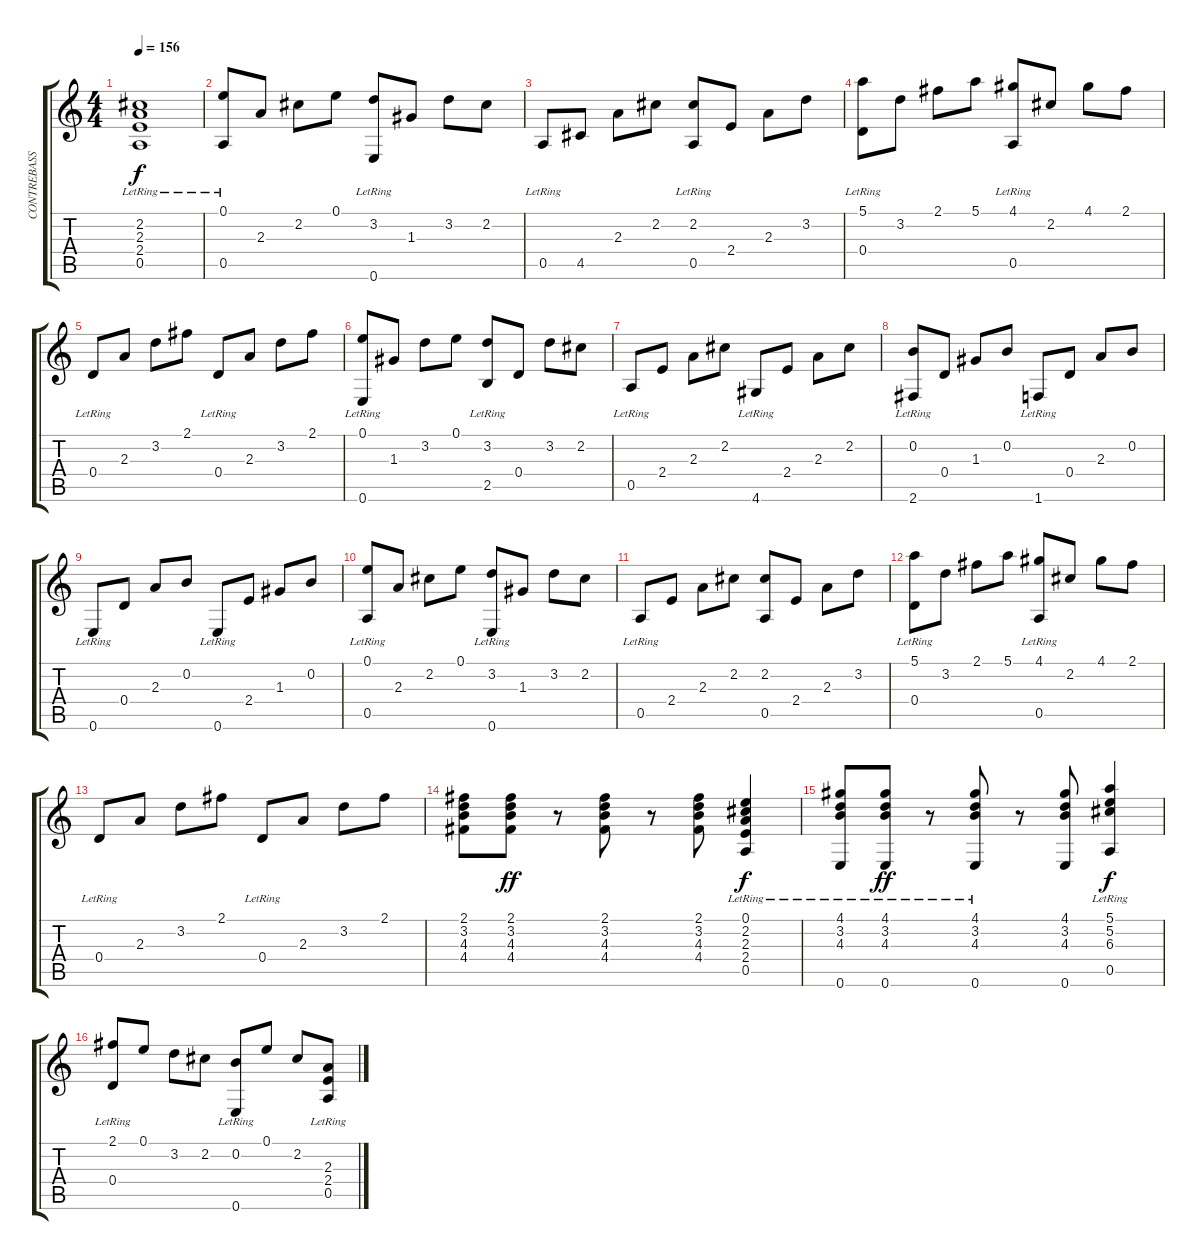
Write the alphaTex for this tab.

\track ("CONTREBASSE" "CONTREBASS") {instrument contrabass}
\staff {score tabs}
\tuning (E4 B3 G3 D3 A2 E2) {hide}
\ts (4 4)
\tempo 156
\clef g2
\ks c
(2.2 2.3 2.4 0.5{lr}).1{dy f} |
(0.1 0.5{lr}).8 2.3.8 2.2.8 0.1.8 (3.2 0.6{lr}).8 1.3.8 3.2.8 2.2.8 |
0.5{lr}.8 4.5.8 2.3.8 2.2.8 (2.2 0.5{lr}).8 2.4.8 2.3.8 3.2.8 |
(5.1 0.4{lr}).8 3.2.8 2.1.8 5.1.8 (4.1 0.5{lr}).8 2.2.8 4.1.8 2.1.8 |
0.4{lr}.8 2.3.8 3.2.8 2.1.8 0.4{lr}.8 2.3.8 3.2.8 2.1.8 |
(0.1 0.6{lr}).8 1.3.8 3.2.8 0.1.8 (3.2 2.5{lr}).8 0.4.8 3.2.8 2.2.8 |
0.5{lr}.8 2.4.8 2.3.8 2.2.8 4.6{lr}.8 2.4.8 2.3.8 2.2.8 |
(0.2 2.6{lr}).8 0.4.8 1.3.8 0.2.8 1.6{lr}.8 0.4.8 2.3.8 0.2.8 |
0.6{lr}.8 0.4.8 2.3.8 0.2.8 0.6{lr}.8 2.4.8 1.3.8 0.2.8 |
(0.1 0.5{lr}).8 2.3.8 2.2.8 0.1.8 (3.2 0.6{lr}).8 1.3.8 3.2.8 2.2.8 |
0.5{lr}.8 2.4.8 2.3.8 2.2.8 (2.2 0.5).8 2.4.8 2.3.8 3.2.8 |
(5.1 0.4{lr}).8 3.2.8 2.1.8 5.1.8 (4.1 0.5{lr}).8 2.2.8 4.1.8 2.1.8 |
0.4{lr}.8 2.3.8 3.2.8 2.1.8 0.4{lr}.8 2.3.8 3.2.8 2.1.8 |
(2.1 3.2 4.3 4.4).8 (2.1 3.2 4.3 4.4).8{dy ff} r.8 (2.1 3.2 4.3 4.4).8 r.8 (2.1 3.2 4.3 4.4).8 (0.1 2.2 2.3 2.4 0.5{lr}).4{dy f} |
(4.1 3.2 4.3 0.6{lr}).8 (4.1 3.2 4.3 0.6{lr}).8{dy ff} r.8 (4.1 3.2 4.3 0.6{lr}).8 r.8 (4.1 3.2 4.3 0.6).8 (5.1 5.2 6.3 0.5{lr}).4{dy f} |
(2.1 0.4{lr}).8 0.1.8 3.2.8 2.2.8 (0.2 0.6{lr}).8 0.1.8 2.2.8 (2.3 2.4 0.5{lr}).8
